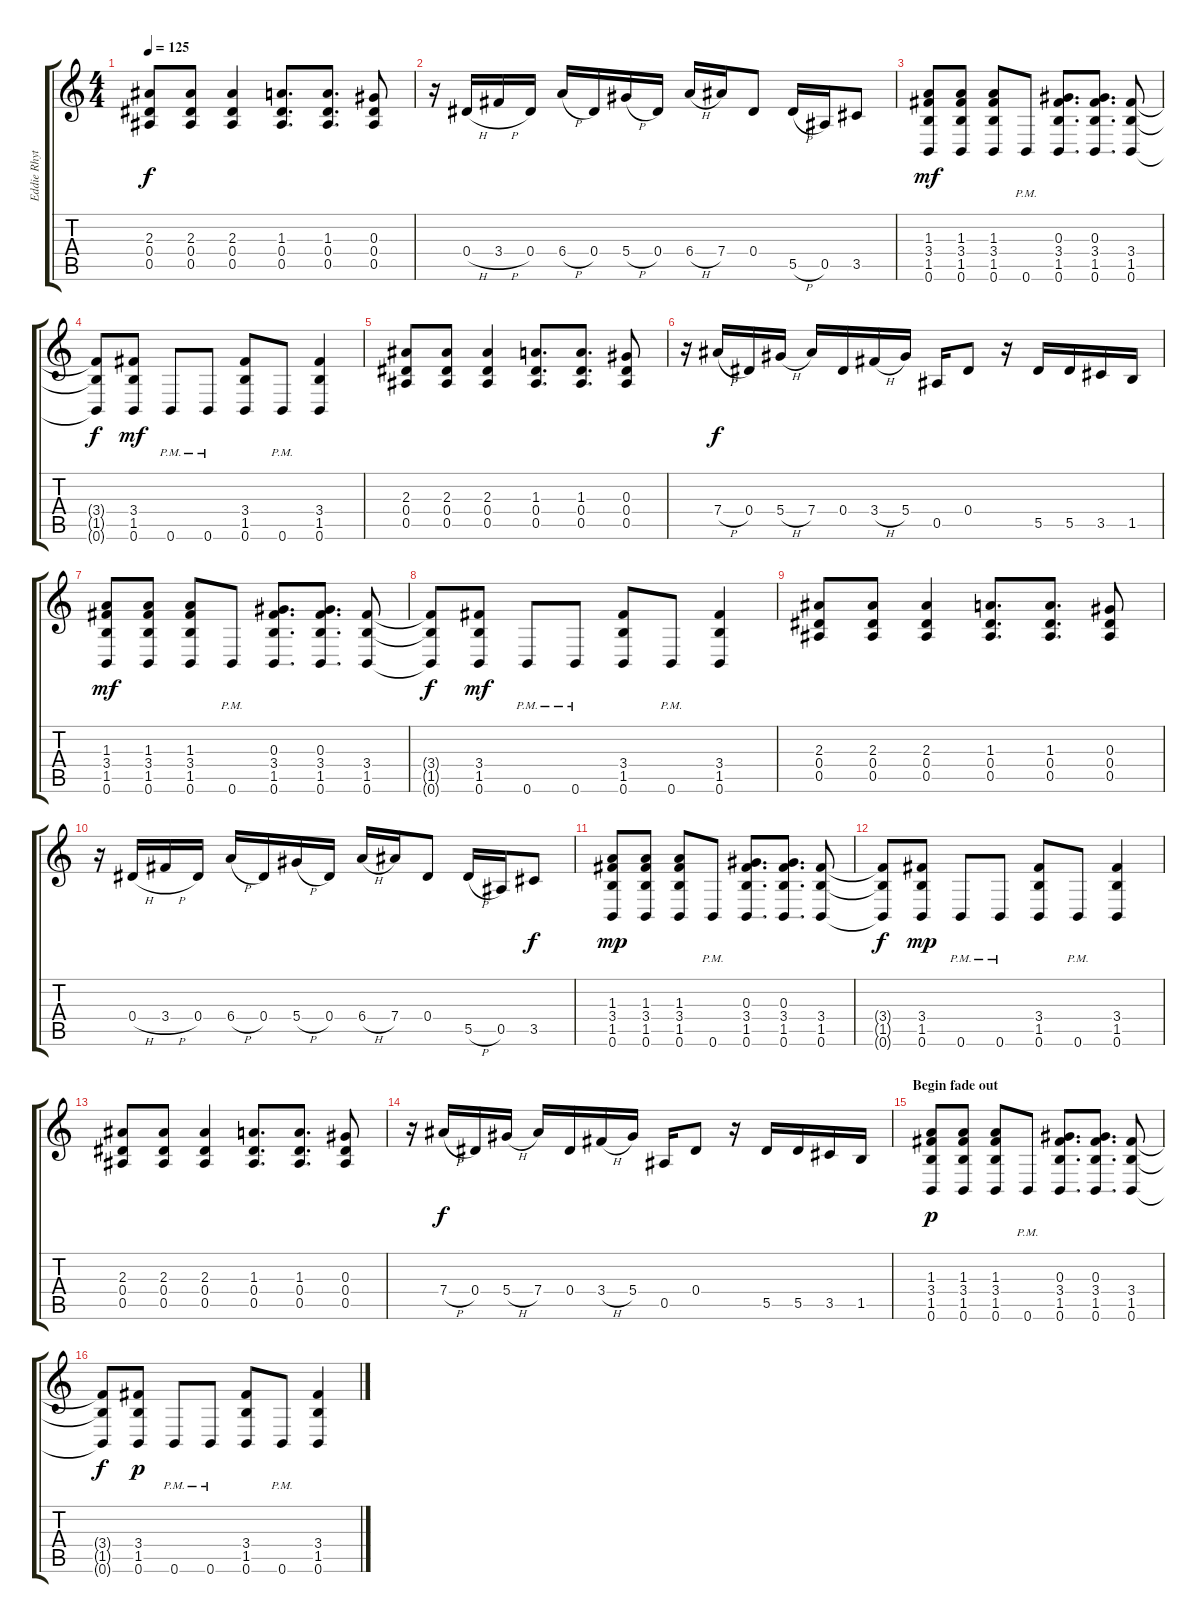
\track ("Eddie Rhythm" "Eddie Rhyt") {instrument distortionguitar}
\staff {score tabs}
\tuning (F4 C4 Ab3 Eb3 Bb2 B1) {hide}
\ts (4 4)
\tempo 125
\clef g2
\ks c
(2.3 0.4 0.5).8{dy f} (2.3 0.4 0.5).8 (2.3 0.4 0.5).4 (1.3 0.4 0.5).8{d} (1.3 0.4 0.5).8{d} (0.3 0.4 0.5).8 |
r.16 0.4{h}.16 3.4{h}.16 0.4.16 6.4{h}.16 0.4.16 5.4{h}.16 0.4.16 6.4{h}.16 7.4.16 0.4.8 5.5{h}.16 0.5.16 3.5.8 |
(1.3 3.4 1.5 0.6).8{dy mf} (1.3 3.4 1.5 0.6).8 (1.3 3.4 1.5 0.6).8 0.6{pm}.8 (0.3 3.4 1.5 0.6).8{d} (0.3 3.4 1.5 0.6).8{d} (3.4 1.5 0.6).8 |
(3.4{t} 1.5{t} 0.6{t}).8{dy f} (3.4 1.5 0.6).8{dy mf} 0.6{pm}.8 0.6{pm}.8 (3.4 1.5 0.6).8 0.6{pm}.8 (3.4 1.5 0.6).4 |
(2.3 0.4 0.5).8 (2.3 0.4 0.5).8 (2.3 0.4 0.5).4 (1.3 0.4 0.5).8{d} (1.3 0.4 0.5).8{d} (0.3 0.4 0.5).8 |
r.16 7.4{h}.16{dy f} 0.4.16 5.4{h}.16 7.4.16 0.4.16 3.4{h}.16 5.4.16 0.5.16 0.4.8 r.16 5.5.16 5.5.16 3.5.16 1.5.16 |
(1.3 3.4 1.5 0.6).8{dy mf} (1.3 3.4 1.5 0.6).8 (1.3 3.4 1.5 0.6).8 0.6{pm}.8 (0.3 3.4 1.5 0.6).8{d} (0.3 3.4 1.5 0.6).8{d} (3.4 1.5 0.6).8 |
(3.4{t} 1.5{t} 0.6{t}).8{dy f} (3.4 1.5 0.6).8{dy mf} 0.6{pm}.8 0.6{pm}.8 (3.4 1.5 0.6).8 0.6{pm}.8 (3.4 1.5 0.6).4 |
(2.3 0.4 0.5).8 (2.3 0.4 0.5).8 (2.3 0.4 0.5).4 (1.3 0.4 0.5).8{d} (1.3 0.4 0.5).8{d} (0.3 0.4 0.5).8 |
r.16 0.4{h}.16 3.4{h}.16 0.4.16 6.4{h}.16 0.4.16 5.4{h}.16 0.4.16 6.4{h}.16 7.4.16 0.4.8 5.5{h}.16 0.5.16 3.5.8{dy f} |
(1.3 3.4 1.5 0.6).8{dy mp} (1.3 3.4 1.5 0.6).8 (1.3 3.4 1.5 0.6).8 0.6{pm}.8 (0.3 3.4 1.5 0.6).8{d} (0.3 3.4 1.5 0.6).8{d} (3.4 1.5 0.6).8 |
(3.4{t} 1.5{t} 0.6{t}).8{dy f} (3.4 1.5 0.6).8{dy mp} 0.6{pm}.8 0.6{pm}.8 (3.4 1.5 0.6).8 0.6{pm}.8 (3.4 1.5 0.6).4 |
(2.3 0.4 0.5).8 (2.3 0.4 0.5).8 (2.3 0.4 0.5).4 (1.3 0.4 0.5).8{d} (1.3 0.4 0.5).8{d} (0.3 0.4 0.5).8 |
r.16 7.4{h}.16{dy f} 0.4.16 5.4{h}.16 7.4.16 0.4.16 3.4{h}.16 5.4.16 0.5.16 0.4.8 r.16 5.5.16 5.5.16 3.5.16 1.5.16 |
\section ("" "Begin fade out")
(1.3 3.4 1.5 0.6).8{dy p} (1.3 3.4 1.5 0.6).8 (1.3 3.4 1.5 0.6).8 0.6{pm}.8 (0.3 3.4 1.5 0.6).8{d} (0.3 3.4 1.5 0.6).8{d} (3.4 1.5 0.6).8 |
(3.4{t} 1.5{t} 0.6{t}).8{dy f} (3.4 1.5 0.6).8{dy p} 0.6{pm}.8 0.6{pm}.8 (3.4 1.5 0.6).8 0.6{pm}.8 (3.4 1.5 0.6).4
